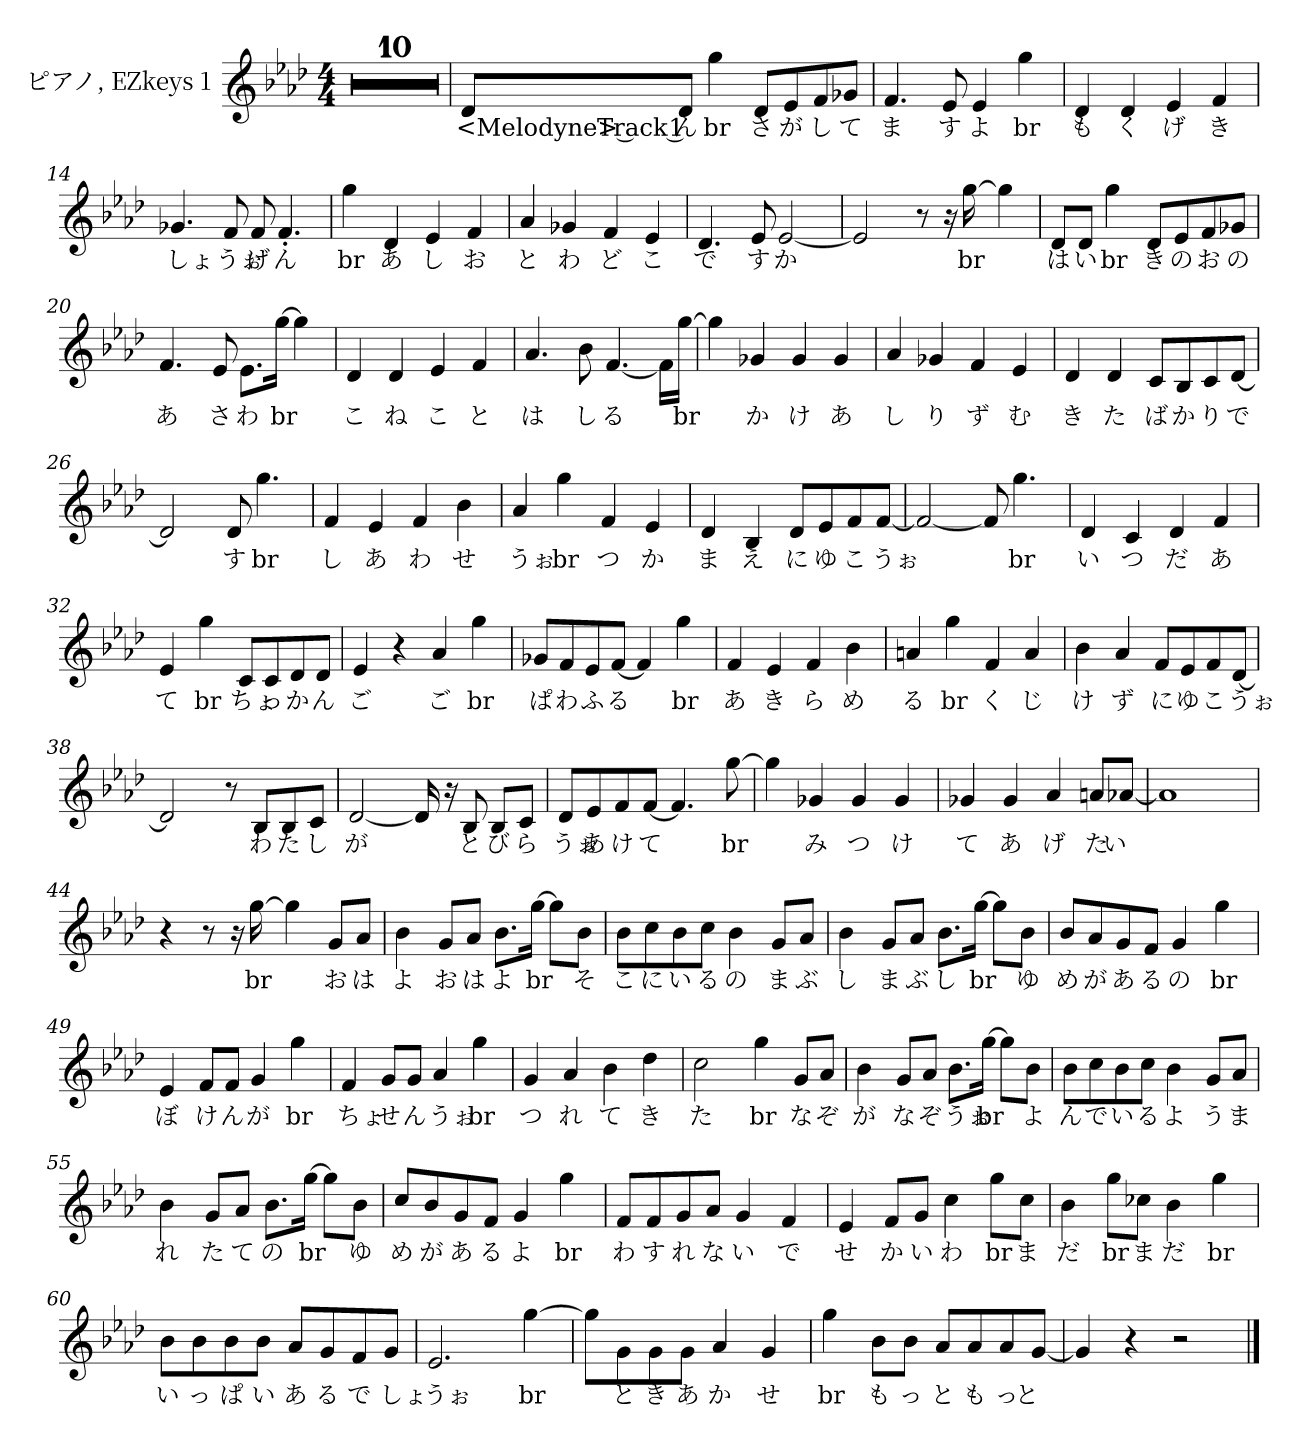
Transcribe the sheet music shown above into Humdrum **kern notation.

**kern	**text
*part1	*part1
*staff1	*staff1
*I"ピアノ, EZkeys 1	*
*clefG2	*
*k[b-e-a-d-]	*
*M4/4	*
*MM170	*
=1	=1
1r	.
=2	=2
1r	.
=3	=3
1r	.
=4	=4
1r	.
=5	=5
1r	.
=6	=6
1r	.
=7	=7
1r	.
=8	=8
1r	.
=9	=9
1r	.
=10	=10
1r	.
!!LO:LB:g=z
=11	=11
!	!LO:LY:b
8d-/L	<Melodyne> Track 1
!	!LO:LY:b
8d-/J	ん
!	!LO:LY:b
4gg\	br
!	!LO:LY:b
8d-/L	さ
!	!LO:LY:b
8e-/	が
!	!LO:LY:b
8f/	し
!	!LO:LY:b
8g-X/J	て
=12	=12
!	!LO:LY:b
4.f/	ま
!	!LO:LY:b
8e-/	す
!	!LO:LY:b
4e-/	よ
!	!LO:LY:b
4gg\	br
=13	=13
!	!LO:LY:b
4d-/	も
!	!LO:LY:b
4d-/	く
!	!LO:LY:b
4e-/	げ
!	!LO:LY:b
4f/	き
=14	=14
!	!LO:LY:b
4.g-X/	しょ
!	!LO:LY:b
8f/	うぉ
!	!LO:LY:b
8f/	げ
!	!LO:LY:b
4.f'/	ん
=15	=15
!	!LO:LY:b
4gg\	br
!	!LO:LY:b
4d-/	あ
!	!LO:LY:b
4e-/	し
!	!LO:LY:b
4f/	お
!!LO:LB:g=z
=16	=16
!	!LO:LY:b
4a-/	と
!	!LO:LY:b
4g-X/	わ
!	!LO:LY:b
4f/	ど
!	!LO:LY:b
4e-/	こ
=17	=17
!	!LO:LY:b
4.d-/	で
!	!LO:LY:b
8e-/	す
!	!LO:LY:b
[2e-/	か
=18	=18
2e-/]	.
8r	.
16r	.
!	!LO:LY:b
[16gg\	br
4gg\]	.
=19	=19
!	!LO:LY:b
8d-/L	は
!	!LO:LY:b
8d-/J	い
!	!LO:LY:b
4gg\	br
!	!LO:LY:b
8d-/L	き
!	!LO:LY:b
8e-/	の
!	!LO:LY:b
8f/	お
!	!LO:LY:b
8g-X/J	の
=20	=20
!	!LO:LY:b
4.f/	あ
!	!LO:LY:b
8e-/	さ
!	!LO:LY:b
8.e-\L	わ
!	!LO:LY:b
[16gg\Jk	br
4gg\]	.
=21	=21
!	!LO:LY:b
4d-/	こ
!	!LO:LY:b
4d-/	ね
!	!LO:LY:b
4e-/	こ
!	!LO:LY:b
4f/	と
!!LO:LB:g=z
=22	=22
!	!LO:LY:b
4.a-/	は
!	!LO:LY:b
8b-\	し
!	!LO:LY:b
[4.f/	る
16f\LL]	.
!	!LO:LY:b
[16gg\JJ	br
=23	=23
4gg\]	.
!	!LO:LY:b
4g-X/	か
!	!LO:LY:b
4g-/	け
!	!LO:LY:b
4g-/	あ
=24	=24
!	!LO:LY:b
4a-/	し
!	!LO:LY:b
4g-X/	り
!	!LO:LY:b
4f/	ず
!	!LO:LY:b
4e-/	む
=25	=25
!	!LO:LY:b
4d-/	き
!	!LO:LY:b
4d-/	た
!	!LO:LY:b
8c/L	ば
!	!LO:LY:b
8B-/	か
!	!LO:LY:b
8c/	り
!	!LO:LY:b
[8d-/J	で
=26	=26
2d-/]	.
!	!LO:LY:b
8d-/	す
!	!LO:LY:b
4.gg\	br
=27	=27
!	!LO:LY:b
4f/	し
!	!LO:LY:b
4e-/	あ
!	!LO:LY:b
4f/	わ
!	!LO:LY:b
4b-\	せ
!!LO:LB:g=z
=28	=28
!	!LO:LY:b
4a-/	うぉ
!	!LO:LY:b
4gg\	br
!	!LO:LY:b
4f/	つ
!	!LO:LY:b
4e-/	か
=29	=29
!	!LO:LY:b
4d-/	ま
!	!LO:LY:b
4B-/	え
!	!LO:LY:b
8d-/L	に
!	!LO:LY:b
8e-/	ゆ
!	!LO:LY:b
8f/	こ
!	!LO:LY:b
[8f/J	うぉ
=30	=30
2f/_	.
8f/]	.
!	!LO:LY:b
4.gg\	br
=31	=31
!	!LO:LY:b
4d-/	い
!	!LO:LY:b
4c/	つ
!	!LO:LY:b
4d-/	だ
!	!LO:LY:b
4f/	あ
=32	=32
!	!LO:LY:b
4e-/	て
!	!LO:LY:b
4gg\	br
!	!LO:LY:b
8c/L	ちょ
!	!LO:LY:b
8c/	っ
!	!LO:LY:b
8d-/	か
!	!LO:LY:b
8d-/J	ん
=33	=33
!	!LO:LY:b
4e-/	ご
4r	.
!	!LO:LY:b
4a-/	ご
!	!LO:LY:b
4gg\	br
!!LO:LB:g=z
=34	=34
!	!LO:LY:b
8g-X/L	ぱ
!	!LO:LY:b
8f/	わ
!	!LO:LY:b
8e-/	ふ
!	!LO:LY:b
[8f/J	る
4f/]	.
!	!LO:LY:b
4gg\	br
=35	=35
!	!LO:LY:b
4f/	あ
!	!LO:LY:b
4e-/	き
!	!LO:LY:b
4f/	ら
!	!LO:LY:b
4b-\	め
=36	=36
!	!LO:LY:b
4an/	る
!	!LO:LY:b
4gg\	br
!	!LO:LY:b
4f/	く
!	!LO:LY:b
4a/	じ
=37	=37
!	!LO:LY:b
4b-\	け
!	!LO:LY:b
4a-/	ず
!	!LO:LY:b
8f/L	に
!	!LO:LY:b
8e-/	ゆ
!	!LO:LY:b
8f/	こ
!	!LO:LY:b
[8d-/J	うぉ
=38	=38
2d-/]	.
8r	.
!	!LO:LY:b
8B-/L	わ
!	!LO:LY:b
8B-/	た
!	!LO:LY:b
8c/J	し
=39	=39
!	!LO:LY:b
[2d-/	が
16d-/]	.
16r	.
!	!LO:LY:b
8B-/	と
!	!LO:LY:b
8B-/L	び
!	!LO:LY:b
8c/J	ら
!!LO:LB:g=z
=40	=40
!	!LO:LY:b
8d-/L	うぉ
!	!LO:LY:b
8e-/	あ
!	!LO:LY:b
8f/	け
!	!LO:LY:b
[8f/J	て
4.f/]	.
!	!LO:LY:b
[8gg\	br
=41	=41
4gg\]	.
!	!LO:LY:b
4g-X/	み
!	!LO:LY:b
4g-/	つ
!	!LO:LY:b
4g-/	け
=42	=42
!	!LO:LY:b
4g-X/	て
!	!LO:LY:b
4g-/	あ
!	!LO:LY:b
4a-/	げ
!	!LO:LY:b
8an/L	た
!	!LO:LY:b
[8a-X/J	い
=43	=43
1a-]	.
=44	=44
4r	.
8r	.
16r	.
!	!LO:LY:b
[16gg\	br
4gg\]	.
!	!LO:LY:b
8g/L	お
!	!LO:LY:b
8a-/J	は
=45	=45
!	!LO:LY:b
4b-\	よ
!	!LO:LY:b
8g/L	お
!	!LO:LY:b
8a-/J	は
!	!LO:LY:b
8.b-\L	よ
!	!LO:LY:b
[16gg\Jk	br
8gg\L]	.
!	!LO:LY:b
8b-\J	そ
!!LO:LB:g=z
=46	=46
!	!LO:LY:b
8b-\L	こ
!	!LO:LY:b
8cc\	に
!	!LO:LY:b
8b-\	い
!	!LO:LY:b
8cc\J	る
!	!LO:LY:b
4b-\	の
!	!LO:LY:b
8g/L	ま
!	!LO:LY:b
8a-/J	ぶ
=47	=47
!	!LO:LY:b
4b-\	し
!	!LO:LY:b
8g/L	ま
!	!LO:LY:b
8a-/J	ぶ
!	!LO:LY:b
8.b-\L	し
!	!LO:LY:b
[16gg\Jk	br
8gg\L]	.
!	!LO:LY:b
8b-\J	ゆ
=48	=48
!	!LO:LY:b
8b-/L	め
!	!LO:LY:b
8a-/	が
!	!LO:LY:b
8g/	あ
!	!LO:LY:b
8f/J	る
!	!LO:LY:b
4g/	の
!	!LO:LY:b
4gg\	br
=49	=49
!	!LO:LY:b
4e-/	ぼ
!	!LO:LY:b
8f/L	け
!	!LO:LY:b
8f/J	ん
!	!LO:LY:b
4g/	が
!	!LO:LY:b
4gg\	br
=50	=50
!	!LO:LY:b
4f/	ちょ
!	!LO:LY:b
8g/L	せ
!	!LO:LY:b
8g/J	ん
!	!LO:LY:b
4a-/	うぉ
!	!LO:LY:b
4gg\	br
!!LO:LB:g=z
=51	=51
!	!LO:LY:b
4g/	つ
!	!LO:LY:b
4a-/	れ
!	!LO:LY:b
4b-\	て
!	!LO:LY:b
4dd-\	き
=52	=52
!	!LO:LY:b
2cc\	た
!	!LO:LY:b
4gg\	br
!	!LO:LY:b
8g/L	な
!	!LO:LY:b
8a-/J	ぞ
=53	=53
!	!LO:LY:b
4b-\	が
!	!LO:LY:b
8g/L	な
!	!LO:LY:b
8a-/J	ぞ
!	!LO:LY:b
8.b-\L	うぉ
!	!LO:LY:b
[16gg\Jk	br
8gg\L]	.
!	!LO:LY:b
8b-\J	よ
=54	=54
!	!LO:LY:b
8b-\L	ん
!	!LO:LY:b
8cc\	で
!	!LO:LY:b
8b-\	い
!	!LO:LY:b
8cc\J	る
!	!LO:LY:b
4b-\	よ
!	!LO:LY:b
8g/L	う
!	!LO:LY:b
8a-/J	ま
=55	=55
!	!LO:LY:b
4b-\	れ
!	!LO:LY:b
8g/L	た
!	!LO:LY:b
8a-/J	て
!	!LO:LY:b
8.b-\L	の
!	!LO:LY:b
[16gg\Jk	br
8gg\L]	.
!	!LO:LY:b
8b-\J	ゆ
!!LO:LB:g=z
=56	=56
!	!LO:LY:b
8cc/L	め
!	!LO:LY:b
8b-/	が
!	!LO:LY:b
8g/	あ
!	!LO:LY:b
8f/J	る
!	!LO:LY:b
4g/	よ
!	!LO:LY:b
4gg\	br
=57	=57
!	!LO:LY:b
8f/L	わ
!	!LO:LY:b
8f/	す
!	!LO:LY:b
8g/	れ
!	!LO:LY:b
8a-/J	な
!	!LO:LY:b
4g/	い
!	!LO:LY:b
4f/	で
=58	=58
!	!LO:LY:b
4e-/	せ
!	!LO:LY:b
8f/L	か
!	!LO:LY:b
8g/J	い
!	!LO:LY:b
4cc\	わ
!	!LO:LY:b
8gg\L	br
!	!LO:LY:b
8cc\J	ま
=59	=59
!	!LO:LY:b
4b-\	だ
!	!LO:LY:b
8gg\L	br
!	!LO:LY:b
8cc-X\J	ま
!	!LO:LY:b
4b-\	だ
!	!LO:LY:b
4gg\	br
=60	=60
!	!LO:LY:b
8b-\L	い
!	!LO:LY:b
8b-\	っ
!	!LO:LY:b
8b-\	ぱ
!	!LO:LY:b
8b-\J	い
!	!LO:LY:b
8a-/L	あ
!	!LO:LY:b
8g/	る
!	!LO:LY:b
8f/	で
!	!LO:LY:b
8g/J	しょ
!!LO:LB:g=z
=61	=61
!	!LO:LY:b
2.e-/	うぉ
!	!LO:LY:b
[4gg\	br
=62	=62
8gg\L]	.
!	!LO:LY:b
8g\	と
!	!LO:LY:b
8g\	き
!	!LO:LY:b
8g\J	あ
!	!LO:LY:b
4a-/	か
!	!LO:LY:b
4g/	せ
=63	=63
!	!LO:LY:b
4gg\	br
!	!LO:LY:b
8b-\L	も
!	!LO:LY:b
8b-\J	っ
!	!LO:LY:b
8a-/L	と
!	!LO:LY:b
8a-/	も
!	!LO:LY:b
8a-/	っ
!	!LO:LY:b
[8g/J	と
=64	=64
4g/]	.
4r	.
2r	.
==	==
*-	*-
